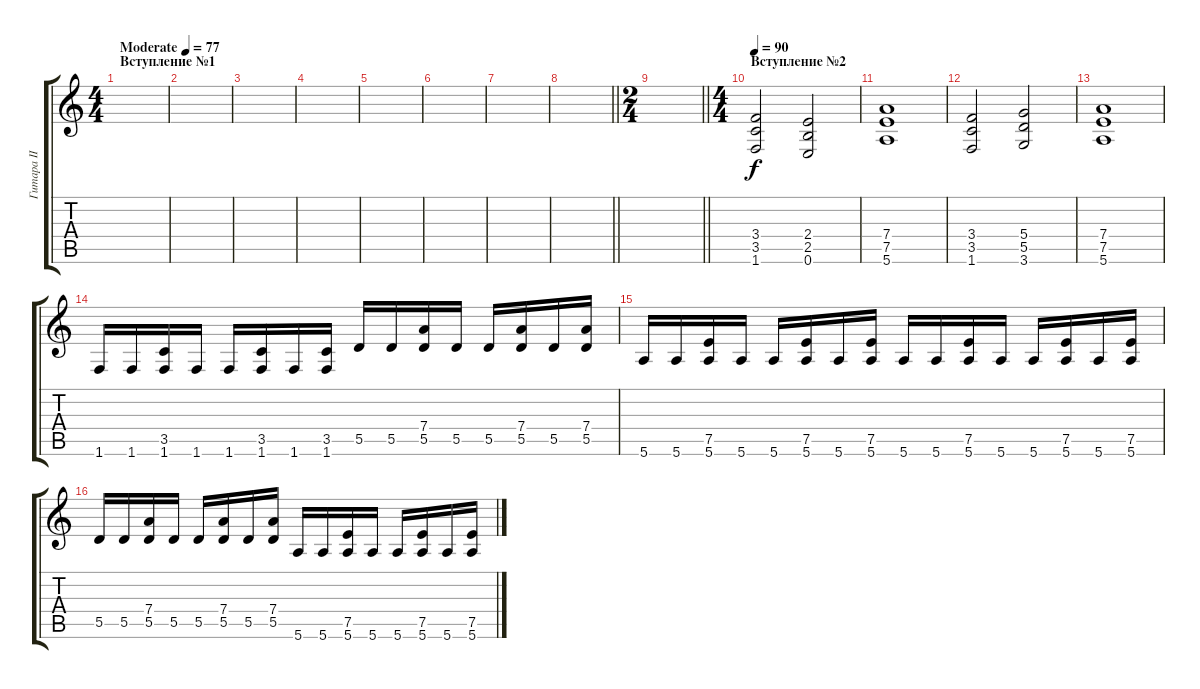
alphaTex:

\track ("Гитара II" "Гитара II") {instrument distortionguitar}
\staff {score tabs}
\tuning (E4 B3 G3 D3 A2 E2) {hide}
\ts (4 4)
\section ("" "Вступление №1")
\tempo (77 "Moderate")
\clef g2
\ks c
|
|
|
|
|
|
|
\barLineRight lightlight
|
\ts (2 4)
\barLineRight lightlight
|
\ts (4 4)
\section ("" "Вступление №2")
\tempo 90
(3.4 3.5 1.6).2 (2.4 2.5 0.6).2 |
(7.4 7.5 5.6).1 |
(3.4 3.5 1.6).2 (5.4 5.5 3.6).2 |
(7.4 7.5 5.6).1 |
1.6.16 1.6.16 (3.5 1.6).16 1.6.16 1.6.16 (3.5 1.6).16 1.6.16 (3.5 1.6).16 5.5.16 5.5.16 (7.4 5.5).16 5.5.16 5.5.16 (7.4 5.5).16 5.5.16 (7.4 5.5).16 |
5.6.16 5.6.16 (7.5 5.6).16 5.6.16 5.6.16 (7.5 5.6).16 5.6.16 (7.5 5.6).16 5.6.16 5.6.16 (7.5 5.6).16 5.6.16 5.6.16 (7.5 5.6).16 5.6.16 (7.5 5.6).16 |
5.5.16 5.5.16 (7.4 5.5).16 5.5.16 5.5.16 (7.4 5.5).16 5.5.16 (7.4 5.5).16 5.6.16 5.6.16 (7.5 5.6).16 5.6.16 5.6.16 (7.5 5.6).16 5.6.16 (7.5 5.6).16
